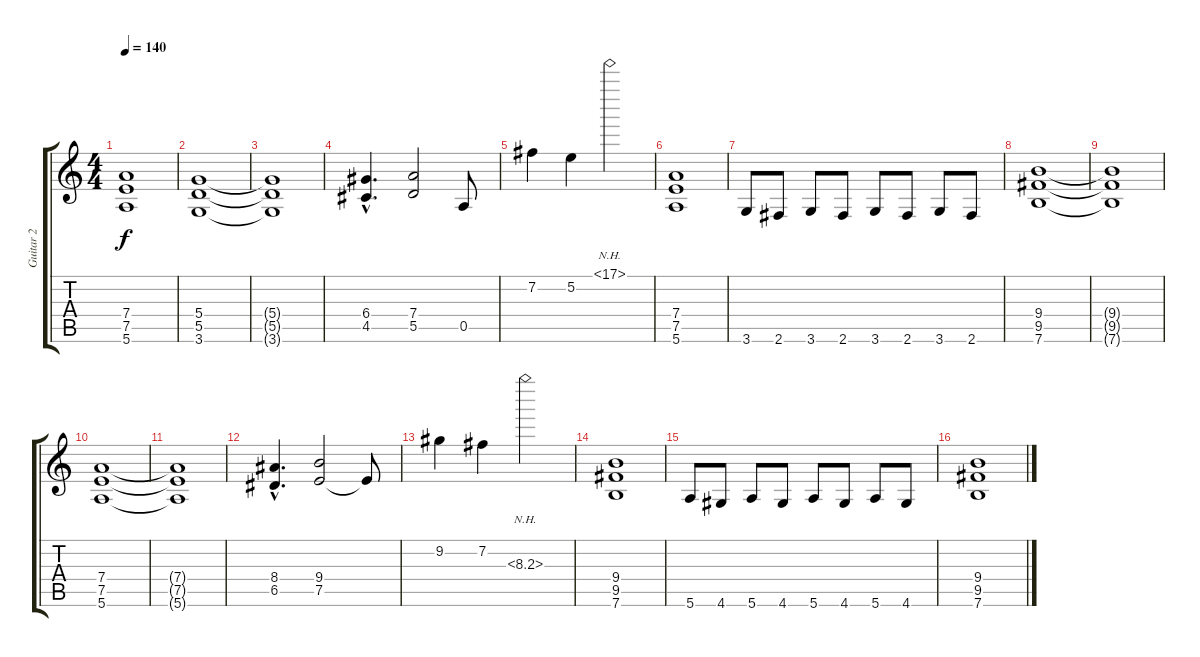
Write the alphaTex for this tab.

\track ("Guitar 2" "Guitar 2") {instrument distortionguitar}
\staff {score tabs}
\tuning (E4 B3 G3 D3 A2 E2) {hide}
\ts (4 4)
\tempo 140
\clef g2
\ks c
(7.4{t} 7.5{t} 5.6{t}).1{dy f} |
(5.4 5.5 3.6).1 |
(5.4{t} 5.5{t} 3.6{t}).1 |
(6.4{hac} 4.5{hac}).4{d} (7.4 5.5).2 0.5.8 |
7.2.4 5.2.4 17.1{nh}.2 |
(7.4 7.5 5.6).1 |
3.6.8 2.6.8 3.6.8 2.6.8 3.6.8 2.6.8 3.6.8 2.6.8 |
(9.4 9.5 7.6).1 |
(9.4{t} 9.5{t} 7.6{t}).1 |
(7.4 7.5 5.6).1 |
(7.4{t} 7.5{t} 5.6{t}).1 |
(8.4{hac} 6.5{hac}).4{d} (9.4 7.5).2 7.5{t}.8 |
9.2.4 7.2.4 8.3{nh}.2 |
(9.4 9.5 7.6).1 |
5.6.8 4.6.8 5.6.8 4.6.8 5.6.8 4.6.8 5.6.8 4.6.8 |
(9.4 9.5 7.6).1
